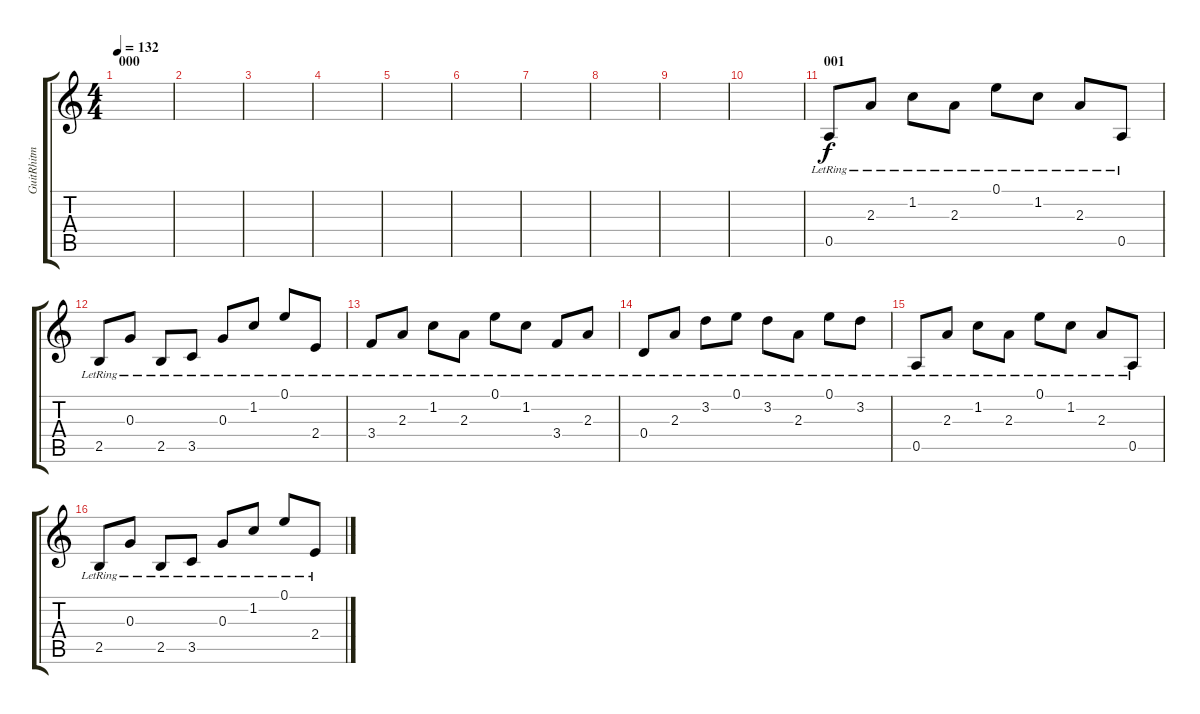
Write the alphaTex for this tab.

\track ("GuitRhitm" "GuitRhitm") {instrument acousticguitarsteel}
\staff {score tabs}
\tuning (E4 B3 G3 D3 A2 E2) {hide}
\ts (4 4)
\section ("" "000")
\tempo 132
\clef g2
\ks c
|
|
|
|
|
|
|
|
|
|
\section ("" "001")
0.5{lr}.8 2.3{lr}.8 1.2{lr}.8 2.3{lr}.8 0.1{lr}.8 1.2{lr}.8 2.3{lr}.8 0.5{lr}.8 |
2.5{lr}.8 0.3{lr}.8 2.5{lr}.8 3.5{lr}.8 0.3{lr}.8 1.2{lr}.8 0.1{lr}.8 2.4{lr}.8 |
3.4{lr}.8 2.3{lr}.8 1.2{lr}.8 2.3{lr}.8 0.1{lr}.8 1.2{lr}.8 3.4{lr}.8 2.3{lr}.8 |
0.4{lr}.8 2.3{lr}.8 3.2{lr}.8 0.1{lr}.8 3.2{lr}.8 2.3{lr}.8 0.1{lr}.8 3.2{lr}.8 |
0.5{lr}.8 2.3{lr}.8 1.2{lr}.8 2.3{lr}.8 0.1{lr}.8 1.2{lr}.8 2.3{lr}.8 0.5{lr}.8 |
2.5{lr}.8 0.3{lr}.8 2.5{lr}.8 3.5{lr}.8 0.3{lr}.8 1.2{lr}.8 0.1{lr}.8 2.4{lr}.8
